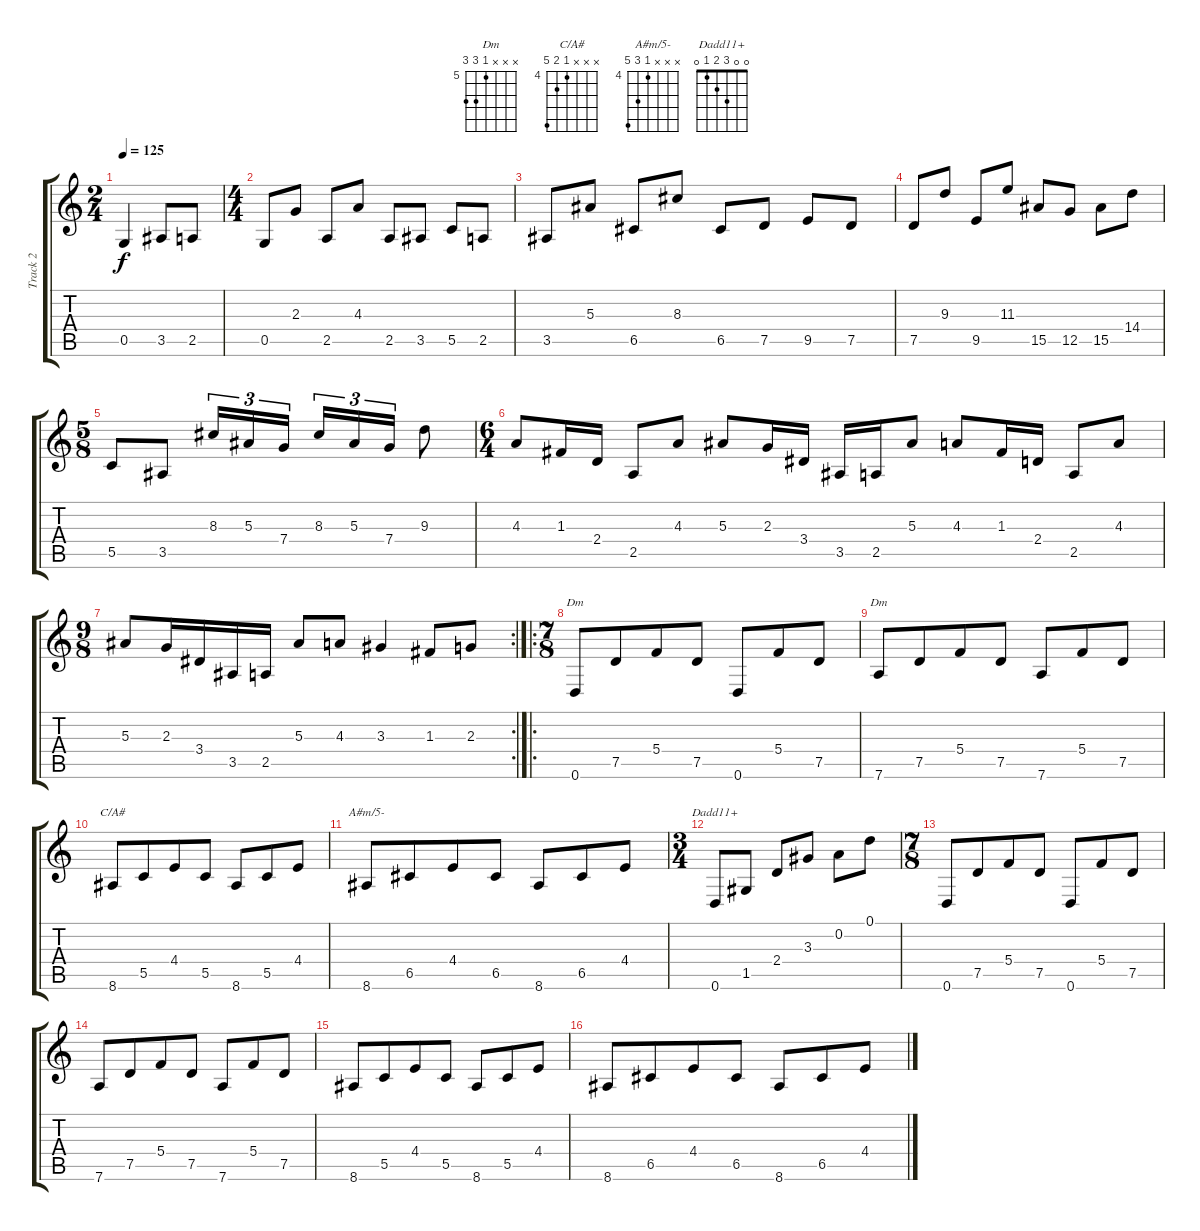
\track ("Track 2" "Track 2") {instrument distortionguitar}
\staff {score tabs}
\tuning (D4 A3 F3 C3 G2 D2) {hide}
\chord ("Dm" x x x 5 7 0) {firstfret 5}
\chord ("Dm" x x x 5 7 7) {firstfret 5}
\chord ("C/A#" x x x 4 5 8) {firstfret 4}
\chord ("A#m/5-" x x x 4 6 8) {firstfret 4}
\chord ("Dadd11+" 0 0 3 2 1 0)
\ts (2 4)
\tempo 125
\clef g2
\ks c
0.5.4{dy f} 3.5.8 2.5.8 |
\ts (4 4)
0.5.8 2.3.8 2.5.8 4.3.8 2.5.8 3.5.8 5.5.8 2.5.8 |
3.5.8 5.3.8 6.5.8 8.3.8 6.5.8 7.5.8 9.5.8 7.5.8 |
7.5.8 9.3.8 9.5.8 11.3.8 15.5.8 12.5.8 15.5.8 14.4.8 |
\ts (5 8)
5.5.8 3.5.8 8.3.16{tu (3 2)} 5.3.16{tu (3 2)} 7.4.16{tu (3 2)} 8.3.16{tu (3 2)} 5.3.16{tu (3 2)} 7.4.16{tu (3 2)} 9.3.8 |
\ts (6 4)
4.3.8 1.3.16 2.4.16 2.5.8 4.3.8 5.3.8 2.3.16 3.4.16 3.5.16 2.5.16 5.3.8 4.3.8 1.3.16 2.4.16 2.5.8 4.3.8 |
\rc 2
\ts (9 8)
5.3.8 2.3.16 3.4.16 3.5.16 2.5.16 5.3.8 4.3.8 3.3.4 1.3.8 2.3.8 |
\ro
\ts (7 8)
0.6.8{ch "Dm"} 7.5.8 5.4.8 7.5.8 0.6.8 5.4.8 7.5.8 |
7.6.8{ch "Dm"} 7.5.8 5.4.8 7.5.8 7.6.8 5.4.8 7.5.8 |
8.6.8{ch "C/A#"} 5.5.8 4.4.8 5.5.8 8.6.8 5.5.8 4.4.8 |
8.6.8{ch "A#m/5-"} 6.5.8 4.4.8 6.5.8 8.6.8 6.5.8 4.4.8 |
\ts (3 4)
0.6.8{ch "Dadd11+"} 1.5.8 2.4.8 3.3.8 0.2.8 0.1.8 |
\ts (7 8)
0.6.8 7.5.8 5.4.8 7.5.8 0.6.8 5.4.8 7.5.8 |
7.6.8 7.5.8 5.4.8 7.5.8 7.6.8 5.4.8 7.5.8 |
8.6.8 5.5.8 4.4.8 5.5.8 8.6.8 5.5.8 4.4.8 |
8.6.8 6.5.8 4.4.8 6.5.8 8.6.8 6.5.8 4.4.8
